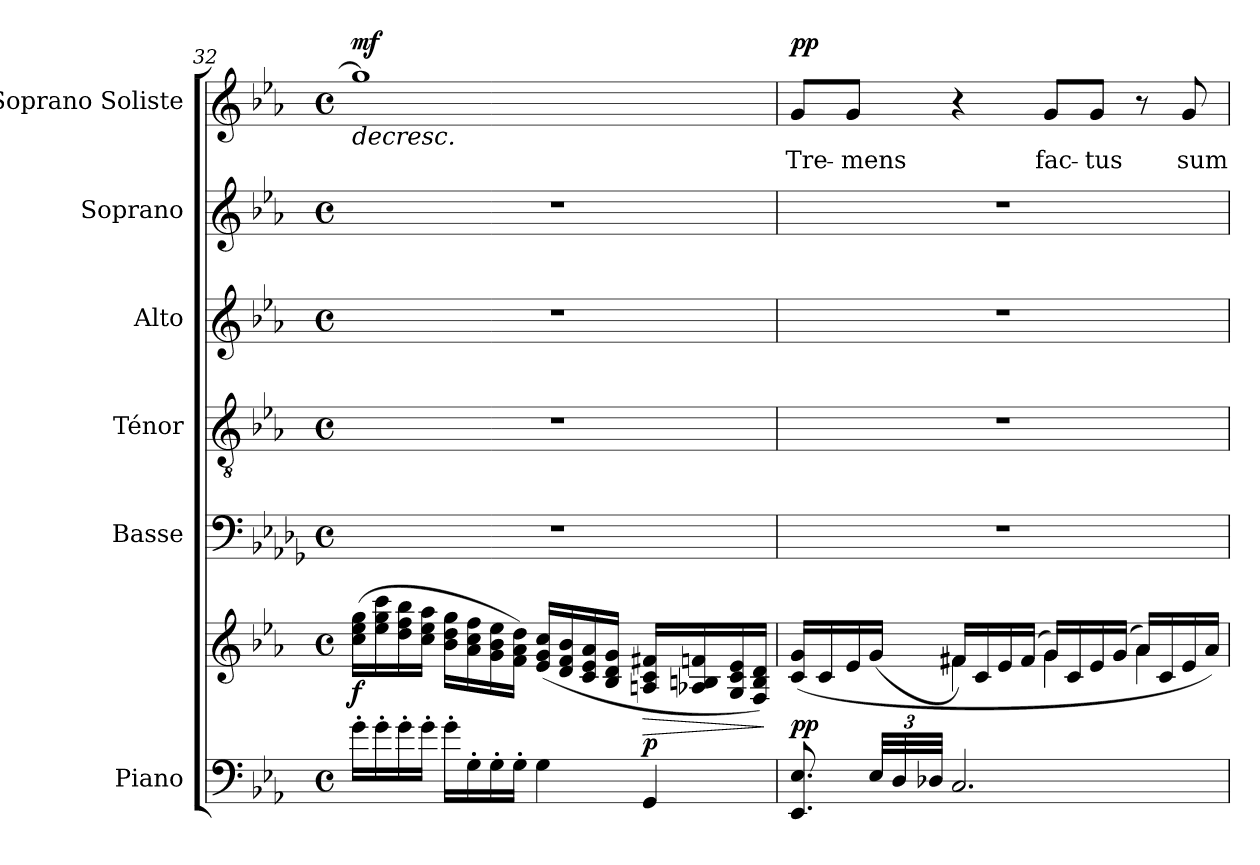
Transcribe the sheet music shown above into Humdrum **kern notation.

**kern	**kern	**dynam	**kern	**kern	**kern	**kern	**kern	**text	**dynam
*part6	*part6	*part6	*part5	*part4	*part3	*part2	*part1	*part1	*part1
*staff7	*staff6	*staff6/7	*staff5	*staff4	*staff3	*staff2	*staff1	*staff1	*staff1
*I"Piano	*	*	*I"Basse	*I"Ténor	*I"Alto	*I"Soprano	*I"Soprano Soliste	*	*
*I'Pno.	*	*	*I'B.	*I'T.	*I'A.	*I'S.	*	*	*
!!LO:LB:g=z
*clefF4	*clefG2	*	*clefF4	*clefGv2	*clefG2	*clefG2	*clefG2	*	*
*	*	*	*ITrd8c14	*	*	*	*	*	*
*k[b-e-a-]	*k[b-e-a-]	*	*k[b-e-a-d-g-]	*k[b-e-a-]	*k[b-e-a-]	*k[b-e-a-]	*k[b-e-a-]	*	*
*M4/4	*M4/4	*	*M4/4	*M4/4	*M4/4	*M4/4	*M4/4	*	*
*met(c)	*met(c)	*	*met(c)	*met(c)	*met(c)	*met(c)	*met(c)	*	*
=32	=32	=32	=32	=32	=32	=32	=32	=32	=32
!	!	!LO:DY:b	!	!	!	!	!	!	!LO:HP:b
!	!	!	!	!	!	!	!	!	!LO:DY:n=1:a
16g'\LL	(16cc\ 16ee-\ 16gg\LL	f	1r	1r	1r	1r	1gg]	.	> mf
16g'\	16ee-\ 16gg\ 16ccc\	.	.	.	.	.	.	.	.
16g'\	16dd\ 16ff\ 16bb-\	.	.	.	.	.	.	.	.
16g'\JJ	16cc\ 16ee-\ 16aa-\JJ	.	.	.	.	.	.	.	.
16g'\LL	16b-\ 16dd\ 16gg\LL	.	.	.	.	.	.	.	.
16G'\	16a-\ 16cc\ 16ff\	.	.	.	.	.	.	.	.
16G'\	16g\ 16b-\ 16ee-\	.	.	.	.	.	.	.	.
16G'\JJ	16f\ 16a-\ 16dd\JJ)	.	.	.	.	.	.	.	.
4G\	(16e-/ 16g/ 16cc/LL	.	.	.	.	.	.	.	.
.	16d/ 16f/ 16b-/	.	.	.	.	.	.	.	.
.	16c/ 16e-/ 16a-/	.	.	.	.	.	.	.	.
.	16B-/ 16d/ 16g/JJ	.	.	.	.	.	.	.	.
!	!	!LO:HP:b	!	!	!	!	!	!	!
!	!	!LO:DY:n=1:a=2	!	!	!	!	!	!	!
4GG/	16An/ 16c/ 16f#X/LL	> p	.	.	.	.	.	.	.
.	16A-X/ 16Bn/ 16fn/	.	.	.	.	.	.	.	.
.	16G/ 16c/ 16e-/	.	.	.	.	.	.	.	.
.	16F/ 16B/ 16d/JJ)	.	.	.	.	.	.	.	.
.	.	]	.	.	.	.	.	.	.
=33	=33	=33	=33	=33	=33	=33	=33	=33	=33
*	*^	*	*	*	*	*	*	*	*
!	!	!	!LO:DY:a=2	!	!	!	!	!	!	!LO:DY:a
8.EE-/ 8.E-/	(>16c/ 16g/LL	4ryy	pp	1r	1r	1r	1r	8g/L	Tre-	pp
.	16c/	.	.	.	.	.	.	.	.	.
.	16e-/	.	.	.	.	.	.	8g/J	-mens	]
*Xbrackettup	*	*	*	*	*	*	*	*	*	*
48E-/LLL	(16g/JJ	.	.	.	.	.	.	.	.	.
48D/	.	.	.	.	.	.	.	.	.	.
48D-X/JJJ	.	.	.	.	.	.	.	.	.	.
2.C/	16f#X/LL)	4f#\	.	.	.	.	.	4r	.	.
.	16c/	.	.	.	.	.	.	.	.	.
.	16e-/	.	.	.	.	.	.	.	.	.
.	(16f#/JJ	.	.	.	.	.	.	.	.	.
.	16g/LL)	4g\	.	.	.	.	.	8g/L	fac-	.
.	16c/	.	.	.	.	.	.	.	.	.
.	16e-/	.	.	.	.	.	.	8g/J	-tus	.
.	(16g/JJ	.	.	.	.	.	.	.	.	.
.	16a-/LL)	4a-\	.	.	.	.	.	8r	.	.
.	16c/	.	.	.	.	.	.	.	.	.
.	16e-/	.	.	.	.	.	.	8g/	sum	.
.	16a-/JJ)	.	.	.	.	.	.	.	.	.
*	*v	*v	*	*	*	*	*	*	*	*
=	=	=	=	=	=	=	=	=	=
*-	*-	*-	*-	*-	*-	*-	*-	*-	*-
